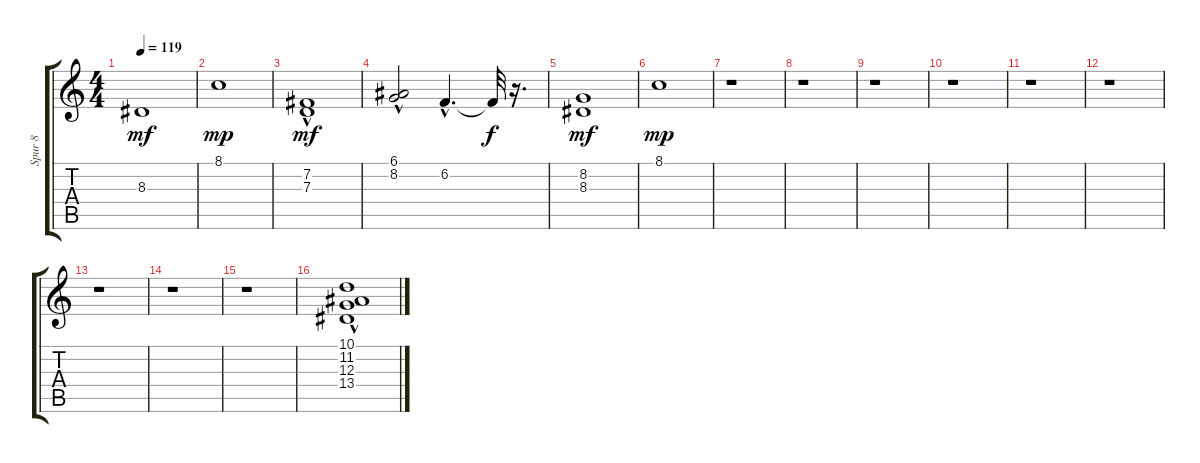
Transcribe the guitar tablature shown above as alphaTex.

\track ("Spur 8" "Spur 8") {instrument cello}
\staff {score tabs}
\tuning (E4 B3 G3 D3 A2 E2) {hide}
\ts (4 4)
\tempo 119
\clef g2
\ks c
8.3.1{dy mf} |
8.1.1{dy mp} |
(7.2{hac} 7.3).1{dy mf} |
(6.1 8.2{hac}).2 6.2{hac}.4{d} 6.2{t}.32{dy f} r.16{d} |
(8.2 8.3).1{dy mf} |
8.1.1{dy mp} |
r.1 |
r.1 |
r.1 |
r.1 |
r.1 |
r.1 |
r.1 |
r.1 |
r.1 |
(10.1 11.2{hac} 12.3{hac} 13.4{hac}).1
